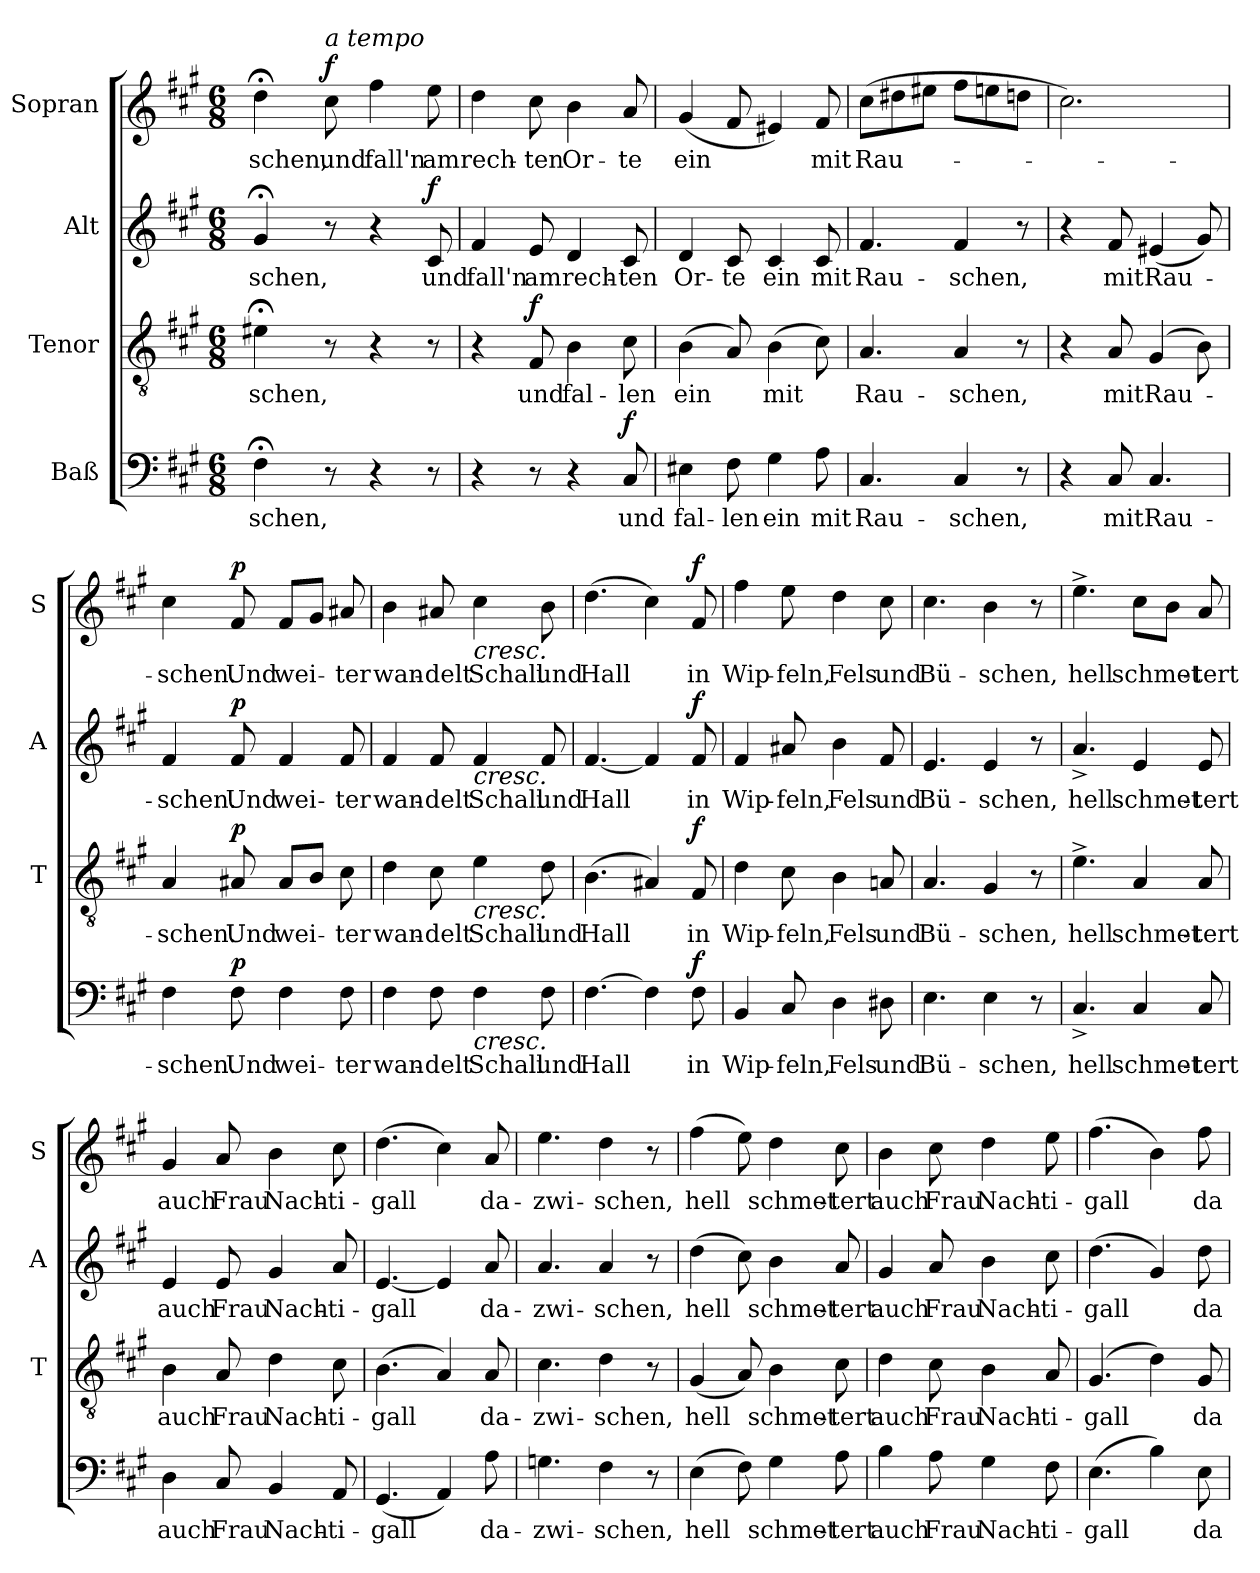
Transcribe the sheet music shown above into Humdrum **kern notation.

**kern	**text	**dynam	**kern	**text	**dynam	**kern	**text	**dynam	**kern	**text	**dynam
*part4	*part4	*part4	*part3	*part3	*part3	*part2	*part2	*part2	*part1	*part1	*part1
*staff4	*staff4	*staff4	*staff3	*staff3	*staff3	*staff2	*staff2	*staff2	*staff1	*staff1	*staff1
*I"Baß	*	*	*I"Tenor	*	*	*I"Alt	*	*	*I"Sopran	*	*
*	*	*	*I'T	*	*	*I'A	*	*	*I'S	*	*
*clefF4	*	*	*clefGv2	*	*	*clefG2	*	*	*clefG2	*	*
*k[f#c#g#]	*	*	*k[f#c#g#]	*	*	*k[f#c#g#]	*	*	*k[f#c#g#]	*	*
*A:	*	*	*A:	*	*	*A:	*	*	*A:	*	*
*M6/8	*	*	*M6/8	*	*	*M6/8	*	*	*M6/8	*	*
=	=	=	=	=	=	=	=	=	=	=	=
4F#;<	-schen,	.	4e#X;<	-schen,	.	4g#;<	-schen,	.	4dd;<	-schen,	.
!	!	!	!	!	!	!	!	!	!LO:TX:a:i:t=a tempo	!	!
!	!	!	!	!	!	!	!	!	!	!	!LO:DY:a
8r	.	.	8r	.	.	8r	.	.	8cc#	und	f
4r	.	.	4r	.	.	4r	.	.	4ff#	fall'n	.
!	!	!	!	!	!	!	!	!LO:DY:a	!	!	!
8r	.	.	8r	.	.	8c#	und	f	8ee	am	.
=	=	=	=	=	=	=	=	=	=	=	=
4r	.	.	4r	.	.	4f#	fall'n	.	4dd	rech-	.
!	!	!	!	!	!LO:DY:a	!	!	!	!	!	!
8r	.	.	8F#	und	f	8e	am	.	8cc#	-ten	.
4r	.	.	4B	fal-	.	4d	rech-	.	4b	Or-	.
!	!	!LO:DY:a	!	!	!	!	!	!	!	!	!
8C#	und	f	8c#	-len	.	8c#	-ten	.	8a	-te	.
=	=	=	=	=	=	=	=	=	=	=	=
4E#X	fal-	.	(4B	ein	.	4d	Or-	.	(4g#	ein	.
8F#	-len	.	8A)	.	.	8c#	-te	.	8f#	.	.
4G#	ein	.	(4B	mit	.	4c#	ein	.	4e#X)	.	.
8A	mit	.	8c#)	.	.	8c#	mit	.	8f#	mit	.
=	=	=	=	=	=	=	=	=	=	=	=
4.C#	Rau-	.	4.A	Rau-	.	4.f#	Rau-	.	(8cc#L	Rau-	.
.	.	.	.	.	.	.	.	.	8dd#X	.	.
.	.	.	.	.	.	.	.	.	8ee#XJ	.	.
4C#	-schen,	.	4A	-schen,	.	4f#	-schen,	.	8ff#L	.	.
.	.	.	.	.	.	.	.	.	8een	.	.
8r	.	.	8r	.	.	8r	.	.	8ddnJ	.	.
=	=	=	=	=	=	=	=	=	=	=	=
4r	.	.	4r	.	.	4r	.	.	2.cc#)	.	.
8C#	mit	.	8A	mit	.	8f#	mit	.	.	.	.
4.C#	Rau-	.	(4G#	Rau-	.	(4e#X	Rau-	.	.	.	.
.	.	.	8B)	.	.	8g#)	.	.	.	.	.
=	=	=	=	=	=	=	=	=	=	=	=
4F#	-schen.	.	4A	-schen.	.	4f#	-schen.	.	4cc#	-schen.	.
!	!	!LO:DY:a	!	!	!LO:DY:a	!	!	!LO:DY:a	!	!	!LO:DY:a
8F#	Und	p	8A#X	Und	p	8f#	Und	p	8f#	Und	p
4F#	wei-	.	8A#L	wei-	.	4f#	wei-	.	8f#L	wei-	.
.	.	.	8BJ	.	.	.	.	.	8g#J	.	.
8F#	-ter	.	8c#	-ter	.	8f#	-ter	.	8a#X	-ter	.
=	=	=	=	=	=	=	=	=	=	=	=
4F#	wan-	.	4d	wan-	.	4f#	wan-	.	4b	wan-	.
8F#	-delt	.	8c#	-delt	.	8f#	-delt	.	8a#X	-delt	.
!	!	!	!	!	!	!	!	!	!LO:TX:b:i:t=cresc.	!	!
!	!	!	!	!	!	!LO:TX:b:i:t=cresc.	!	!	!	!	!
!	!	!	!LO:TX:b:i:t=cresc.	!	!	!	!	!	!	!	!
!LO:TX:b:i:t=cresc.	!	!	!	!	!	!	!	!	!	!	!
4F#	Schall	.	4e	Schall	.	4f#	Schall	.	4cc#	Schall	.
8F#	und	.	8d	und	.	8f#	und	.	8b	und	.
=	=	=	=	=	=	=	=	=	=	=	=
[4.F#	Hall	.	(4.B	Hall	.	[4.f#	Hall	.	(4.dd	Hall	.
4F#]	.	.	4A#X)	.	.	4f#]	.	.	4cc#)	.	.
!	!	!LO:DY:a	!	!	!LO:DY:a	!	!	!LO:DY:a	!	!	!LO:DY:a
8F#	in	f	8F#	in	f	8f#	in	f	8f#	in	f
=	=	=	=	=	=	=	=	=	=	=	=
4BB	Wip-	.	4d	Wip-	.	4f#	Wip-	.	4ff#	Wip-	.
8C#	-feln,	.	8c#	-feln,	.	8a#X	-feln,	.	8ee	-feln,	.
4D	Fels	.	4B	Fels	.	4b	Fels	.	4dd	Fels	.
8D#X	und	.	8An	und	.	8f#	und	.	8cc#	und	.
=	=	=	=	=	=	=	=	=	=	=	=
4.E	Bü-	.	4.A	Bü-	.	4.e	Bü-	.	4.cc#	Bü-	.
4E	-schen,	.	4G#	-schen,	.	4e	-schen,	.	4b	-schen,	.
8r	.	.	8r	.	.	8r	.	.	8r	.	.
=	=	=	=	=	=	=	=	=	=	=	=
4.C#^	hell	.	4.e^	hell	.	4.a^	hell	.	4.ee^	hell	.
4C#	schmet-	.	4A	schmet-	.	4e	schmet-	.	8cc#L	schmet-	.
.	.	.	.	.	.	.	.	.	8bJ	.	.
8C#	-tert	.	8A	-tert	.	8e	-tert	.	8a	-tert	.
=	=	=	=	=	=	=	=	=	=	=	=
4D	auch	.	4B	auch	.	4e	auch	.	4g#	auch	.
8C#	Frau	.	8A	Frau	.	8e	Frau	.	8a	Frau	.
4BB	Nach-	.	4d	Nach-	.	4g#	Nach-	.	4b	Nach-	.
8AA	-ti-	.	8c#	-ti-	.	8a	-ti-	.	8cc#	-ti-	.
=	=	=	=	=	=	=	=	=	=	=	=
(4.GG#	-gall	.	(4.B	-gall	.	[4.e	-gall	.	(4.dd	-gall	.
4AA)	.	.	4A)	.	.	4e]	.	.	4cc#)	.	.
8A	da-	.	8A	da-	.	8a	da-	.	8a	da-	.
=	=	=	=	=	=	=	=	=	=	=	=
4.Gn	-zwi-	.	4.c#	-zwi-	.	4.a	-zwi-	.	4.ee	-zwi-	.
4F#	-schen,	.	4d	-schen,	.	4a	-schen,	.	4dd	-schen,	.
8r	.	.	8r	.	.	8r	.	.	8r	.	.
=	=	=	=	=	=	=	=	=	=	=	=
(4E	hell	.	(4G#	hell	.	(4dd	hell	.	(4ff#	hell	.
8F#)	.	.	8A)	.	.	8cc#)	.	.	8ee)	.	.
4G#	schmet-	.	4B	schmet-	.	4b	schmet-	.	4dd	schmet-	.
8A	-tert	.	8c#	-tert	.	8a	-tert	.	8cc#	-tert	.
=	=	=	=	=	=	=	=	=	=	=	=
4B	auch	.	4d	auch	.	4g#	auch	.	4b	auch	.
8A	Frau	.	8c#	Frau	.	8a	Frau	.	8cc#	Frau	.
4G#	Nach-	.	4B	Nach-	.	4b	Nach-	.	4dd	Nach-	.
8F#	-ti-	.	8A	-ti-	.	8cc#	-ti-	.	8ee	-ti-	.
=	=	=	=	=	=	=	=	=	=	=	=
(4.E	-gall	.	(4.G#	-gall	.	(4.dd	-gall	.	(4.ff#	-gall	.
4B)	.	.	4d)	.	.	4g#)	.	.	4b)	.	.
8E	da-	.	8G#	da-	.	8dd	da-	.	8ff#	da-	.
=	=	=	=	=	=	=	=	=	=	=	=
*-	*-	*-	*-	*-	*-	*-	*-	*-	*-	*-	*-
